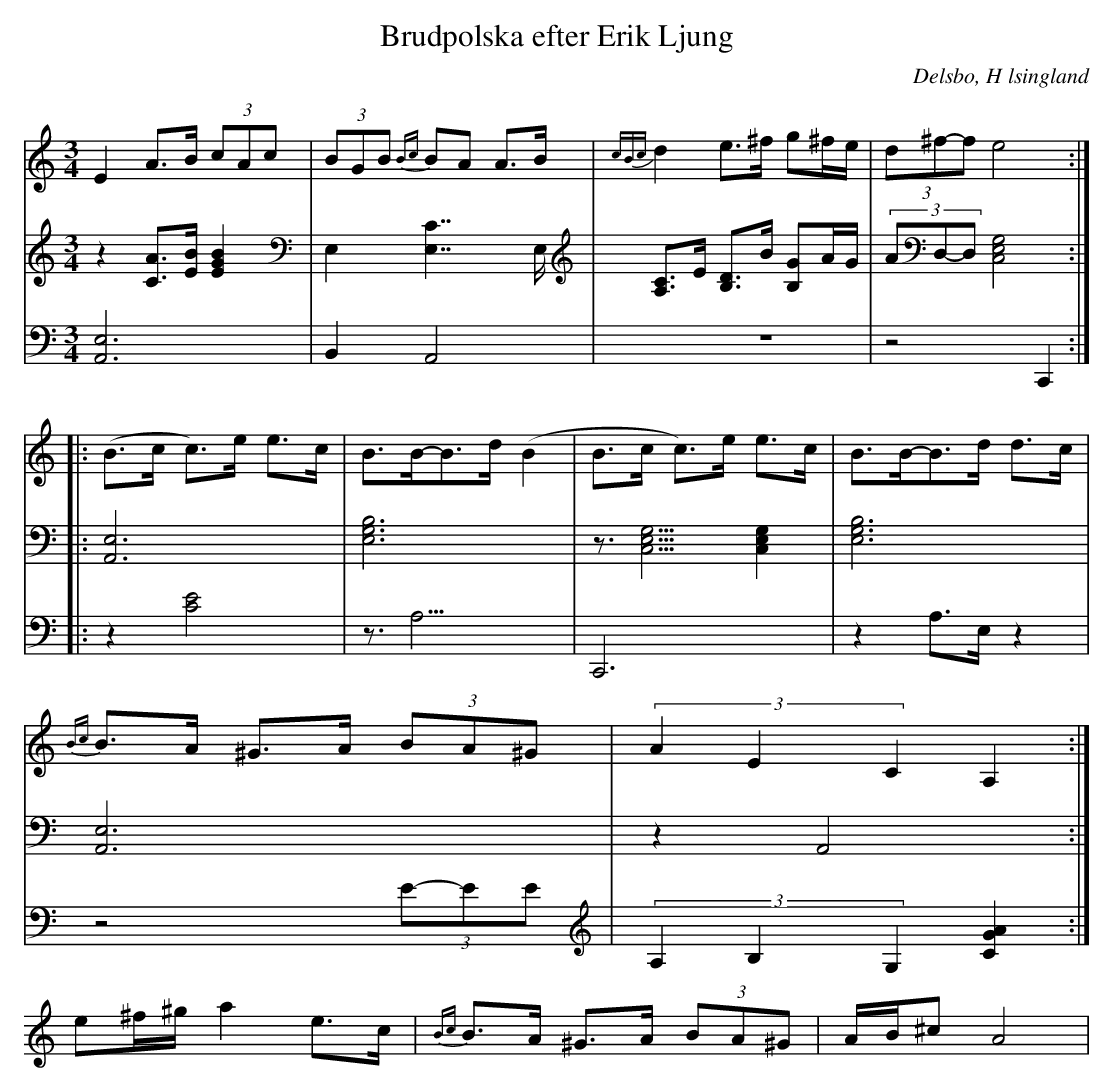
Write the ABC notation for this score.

X:1
T: Brudpolska efter Erik Ljung
Q: 105
O: Delsbo, H lsingland
M: 3/4
L: 1/8
K: Am
V:1
V:2
V:3 =Merge
V:1
E2 A>B (3cAc| (3BGB {Bc}BA A>B|{cBc}d2 e>^f g^f/e/|(3d^f-f e4 :|
|:(B>c c)>e e>c|B>B-B>d (B2|B>c c)>e e>c|B>B-B>d d>c|
{Bc}B>A ^G>A (3BA^G|(3A2E2C2 A,2:|
e^f/^g/ a2 e>c|{Bc}B>A ^G>A (3BA^G|A/B/^c A4|
V:2
z2 [AC]>[BE] [B2E2G2]|E,2 [C7/2E,7/2]E,/|[A,C]>E [B,D]>B [B,G]A/G/|(3AD,-D, [E,4G,4C,4]:|
|:[A,,6E,6]|[E,6G,6B,6]|z3/2[E,5/2G,5/2C,5/2] [E,2G,2C,2]|[E,6G,6B,6]|
[A,,6E,6]|z2 A,,4:|
V:3
[A,,6E,6]|B,,2 A,,4|z6|z4  C,,2:|
|:z2 [C4E4]|z3<A,3|C,,6|z2 A,>E, z2|
z4 (3E-EE|(3A,2B,2G,2 [G2A2C2]:|
